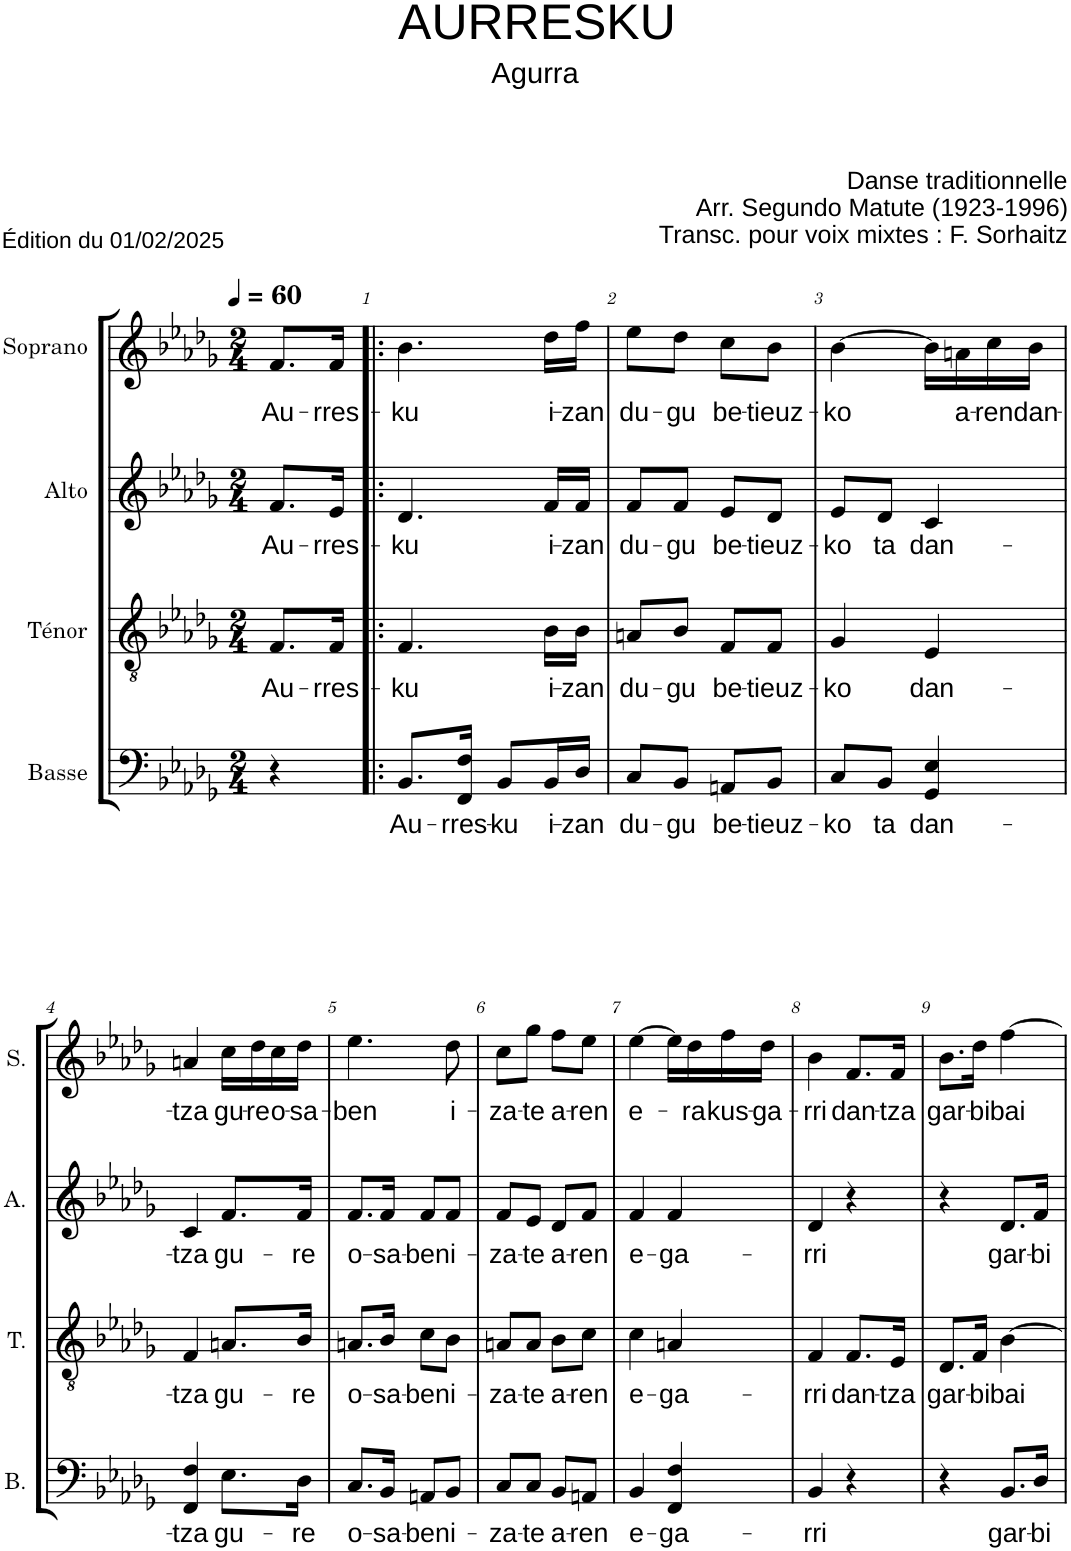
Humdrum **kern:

**kern	**text	**kern	**text	**kern	**text	**kern	**text
*part4	*part4	*part3	*part3	*part2	*part2	*part1	*part1
*staff4	*staff4	*staff3	*staff3	*staff2	*staff2	*staff1	*staff1
*I"Basse	*	*I"Ténor	*	*I"Alto	*	*I"Soprano	*
*I'B.	*	*I'T.	*	*I'A.	*	*I'S.	*
*clefF4	*	*clefGv2	*	*clefG2	*	*clefG2	*
*k[b-e-a-d-g-]	*	*k[b-e-a-d-g-]	*	*k[b-e-a-d-g-]	*	*k[b-e-a-d-g-]	*
*M2/4	*	*M2/4	*	*M2/4	*	*M2/4	*
*MM60	*	*MM60	*	*MM60	*	*MM60	*
=	=	=	=	=	=	=	=
!	!	!	!LO:LY:b	!	!LO:LY:b	!	!LO:LY:b
4r	.	8.F/L	Au-	8.f/L	Au-	8.f/L	Au-
!	!	!	!LO:LY:b	!	!LO:LY:b	!	!LO:LY:b
.	.	16F/Jk	-rres-	16e-/Jk	-rres-	16f/Jk	-rres-
=1!|:	=1!|:	=1!|:	=1!|:	=1!|:	=1!|:	=1!|:	=1!|:
!	!LO:LY:b	!	!LO:LY:b	!	!LO:LY:b	!	!LO:LY:b
8.BB-/L	Au-	4.F/	-ku	4.d-/	-ku	4.b-\	-ku
!	!LO:LY:b	!	!	!	!	!	!
16FF/ 16F/Jk	-rres-	.	.	.	.	.	.
!	!LO:LY:b	!	!	!	!	!	!
8BB-/L	-ku	.	.	.	.	.	.
!	!LO:LY:b	!	!LO:LY:b	!	!LO:LY:b	!	!LO:LY:b
16BB-/L	i-	16B-\LL	i-	16f/LL	i-	16dd-\LL	i-
!	!LO:LY:b	!	!LO:LY:b	!	!LO:LY:b	!	!LO:LY:b
16D-/JJ	-zan	16B-\JJ	-zan	16f/JJ	-zan	16ff\JJ	-zan
=2	=2	=2	=2	=2	=2	=2	=2
!	!LO:LY:b	!	!LO:LY:b	!	!LO:LY:b	!	!LO:LY:b
8C/L	du-	8An/L	du-	8f/L	du-	8ee-\L	du-
!	!LO:LY:b	!	!LO:LY:b	!	!LO:LY:b	!	!LO:LY:b
8BB-/J	-gu	8B-/J	-gu	8f/J	-gu	8dd-\J	-gu
!	!LO:LY:b	!	!LO:LY:b	!	!LO:LY:b	!	!LO:LY:b
8AAn/L	be-	8F/L	be-	8e-/L	be-	8cc\L	be-
!	!LO:LY:b	!	!LO:LY:b	!	!LO:LY:b	!	!LO:LY:b
8BB-/J	-tieuz-	8F/J	-tieuz-	8d-/J	-tieuz-	8b-\J	-tieuz-
=3	=3	=3	=3	=3	=3	=3	=3
!	!LO:LY:b	!	!LO:LY:b	!	!LO:LY:b	!	!LO:LY:b
8C/L	-ko	4G-/	-ko	8e-/L	-ko	[4b-\	-ko
!	!LO:LY:b	!	!	!	!LO:LY:b	!	!
8BB-/J	ta	.	.	8d-/J	ta	.	.
!	!LO:LY:b	!	!LO:LY:b	!	!LO:LY:b	!	!
4GG-/ 4E-/	dan-	4E-/	dan-	4c/	dan-	16b-\LL]	.
!	!	!	!	!	!	!	!LO:LY:b
.	.	.	.	.	.	16an\	a-
!	!	!	!	!	!	!	!LO:LY:b
.	.	.	.	.	.	16cc\	-ren
!	!	!	!	!	!	!	!LO:LY:b
.	.	.	.	.	.	16b-\JJ	dan-
!!LO:LB:g=z
=4	=4	=4	=4	=4	=4	=4	=4
!	!LO:LY:b	!	!LO:LY:b	!	!LO:LY:b	!	!LO:LY:b
4FF/ 4F/	-tza	4F/	-tza	4c/	-tza	4an/	-tza
!	!LO:LY:b	!	!LO:LY:b	!	!LO:LY:b	!	!LO:LY:b
8.E-\L	gu-	8.An/L	gu-	8.f/L	gu-	16cc\LL	gu-
!	!	!	!	!	!	!	!LO:LY:b
.	.	.	.	.	.	16dd-\	-re
!	!	!	!	!	!	!	!LO:LY:b
.	.	.	.	.	.	16cc\	o-
!	!LO:LY:b	!	!LO:LY:b	!	!LO:LY:b	!	!LO:LY:b
16D-\Jk	-re	16B-/Jk	-re	16f/Jk	-re	16dd-\JJ	-sa-
=5	=5	=5	=5	=5	=5	=5	=5
!	!LO:LY:b	!	!LO:LY:b	!	!LO:LY:b	!	!LO:LY:b
8.C/L	o-	8.An/L	o-	8.f/L	o-	4.ee-\	-ben
!	!LO:LY:b	!	!LO:LY:b	!	!LO:LY:b	!	!
16BB-/Jk	-sa-	16B-/Jk	-sa-	16f/Jk	-sa-	.	.
!	!LO:LY:b	!	!LO:LY:b	!	!LO:LY:b	!	!
8AAn/L	-ben	8c\L	-ben	8f/L	-ben	.	.
!	!LO:LY:b	!	!LO:LY:b	!	!LO:LY:b	!	!LO:LY:b
8BB-/J	i-	8B-\J	i-	8f/J	i-	8dd-\	i-
=6	=6	=6	=6	=6	=6	=6	=6
!	!LO:LY:b	!	!LO:LY:b	!	!LO:LY:b	!	!LO:LY:b
8C/L	-za-	8An/L	-za-	8f/L	-za-	8cc\L	-za-
!	!LO:LY:b	!	!LO:LY:b	!	!LO:LY:b	!	!LO:LY:b
8C/J	-te	8A/J	-te	8e-/J	-te	8gg-\J	-te
!	!LO:LY:b	!	!LO:LY:b	!	!LO:LY:b	!	!LO:LY:b
8BB-/L	a-	8B-\L	a-	8d-/L	a-	8ff\L	a-
!	!LO:LY:b	!	!LO:LY:b	!	!LO:LY:b	!	!LO:LY:b
8AAn/J	-ren	8c\J	-ren	8f/J	-ren	8ee-\J	-ren
=7	=7	=7	=7	=7	=7	=7	=7
!	!LO:LY:b	!	!LO:LY:b	!	!LO:LY:b	!	!LO:LY:b
4BB-/	e-	4c\	e-	4f/	e-	[4ee-\	e-
!	!LO:LY:b	!	!LO:LY:b	!	!LO:LY:b	!	!
4FF/ 4F/	-ga-	4An/	-ga-	4f/	-ga-	16ee-\LL]	.
!	!	!	!	!	!	!	!LO:LY:b
.	.	.	.	.	.	16dd-\	-ra
!	!	!	!	!	!	!	!LO:LY:b
.	.	.	.	.	.	16ff\	kus-
!	!	!	!	!	!	!	!LO:LY:b
.	.	.	.	.	.	16dd-\JJ	-ga-
=8	=8	=8	=8	=8	=8	=8	=8
!	!LO:LY:b	!	!LO:LY:b	!	!LO:LY:b	!	!LO:LY:b
4BB-/	-rri	4F/	-rri	4d-/	-rri	4b-\	-rri
!	!	!	!LO:LY:b	!	!	!	!LO:LY:b
4r	.	8.F/L	dan-	4r	.	8.f/L	dan-
!	!	!	!LO:LY:b	!	!	!	!LO:LY:b
.	.	16E-/Jk	-tza	.	.	16f/Jk	-tza
=9	=9	=9	=9	=9	=9	=9	=9
!	!	!	!LO:LY:b	!	!	!	!LO:LY:b
4r	.	8.D-/L	gar-	4r	.	8.b-\L	gar-
!	!	!	!LO:LY:b	!	!	!	!LO:LY:b
.	.	16F/Jk	-bi	.	.	16dd-\Jk	-bi
!	!LO:LY:b	!	!LO:LY:b	!	!LO:LY:b	!	!LO:LY:b
8.BB-/L	gar-	[4B-\	bai	8.d-/L	gar-	[4ff\	bai
!	!LO:LY:b	!	!	!	!LO:LY:b	!	!
16D-/Jk	-bi	.	.	16f/Jk	-bi	.	.
=	=	=	=	=	=	=	=
*-	*-	*-	*-	*-	*-	*-	*-
